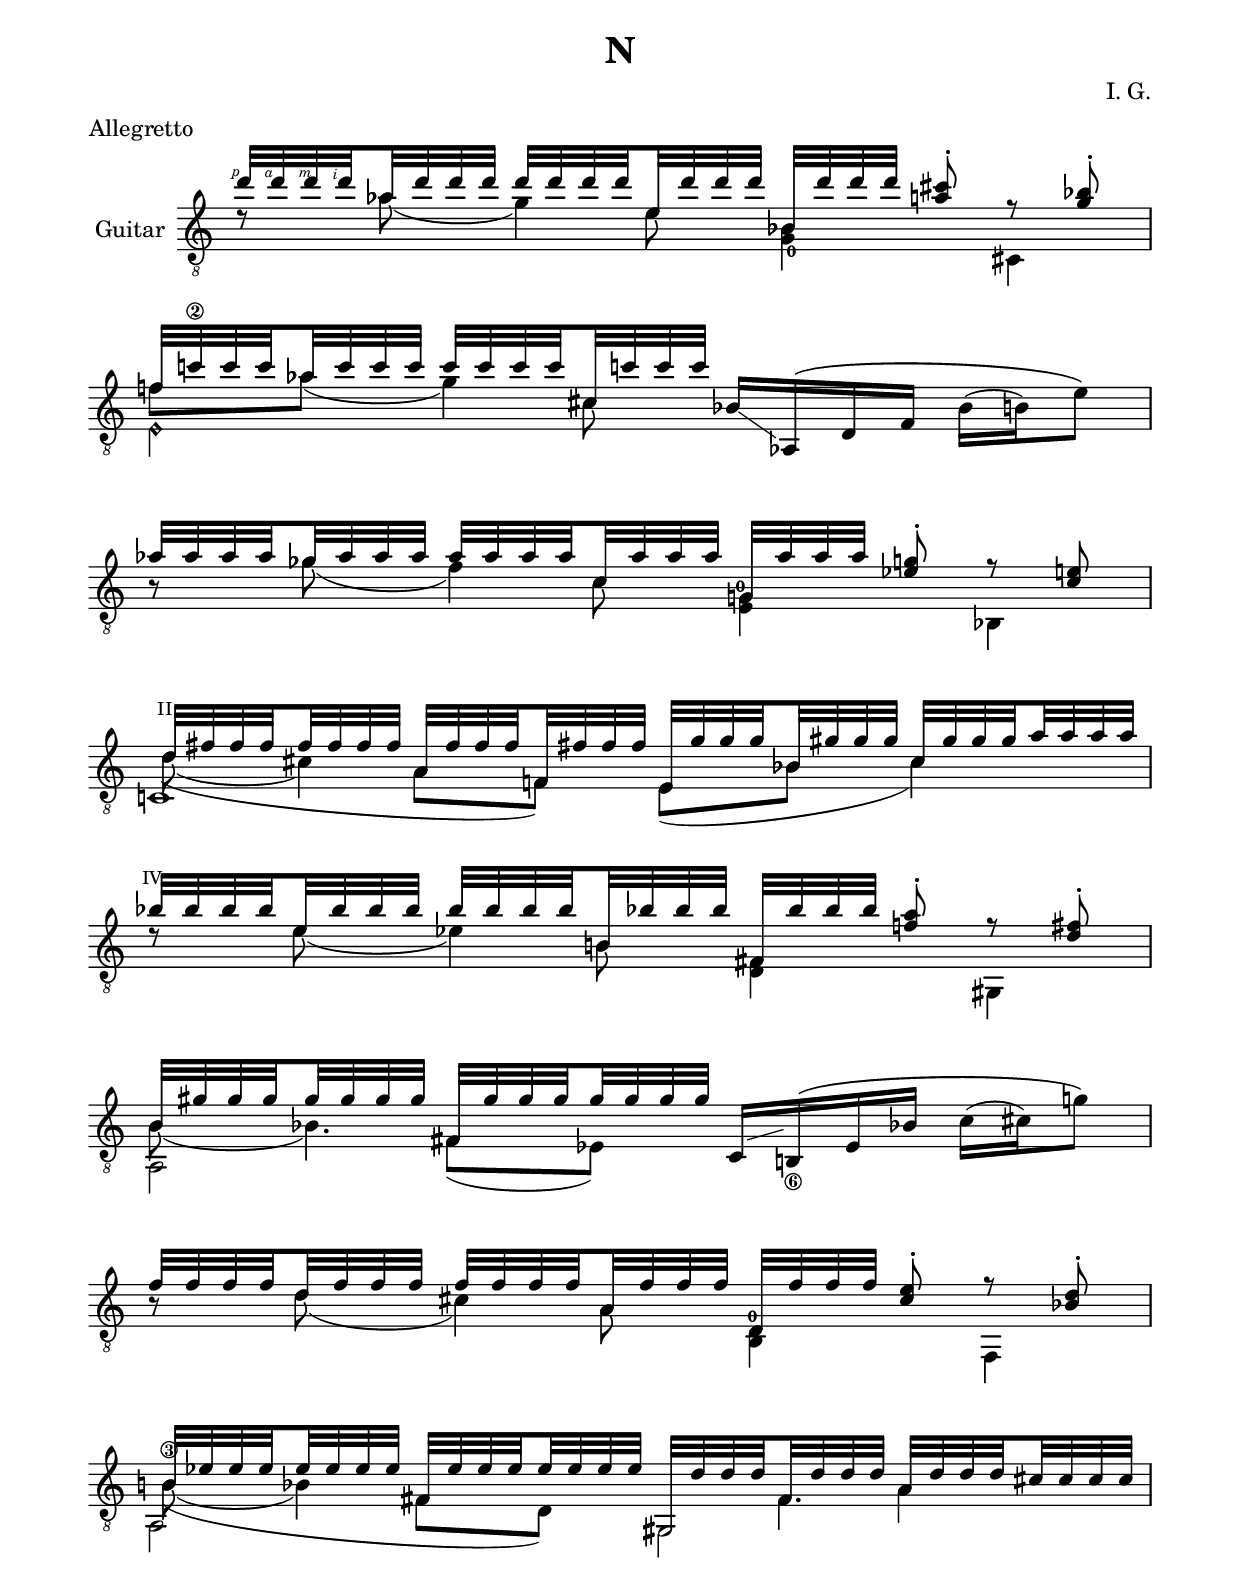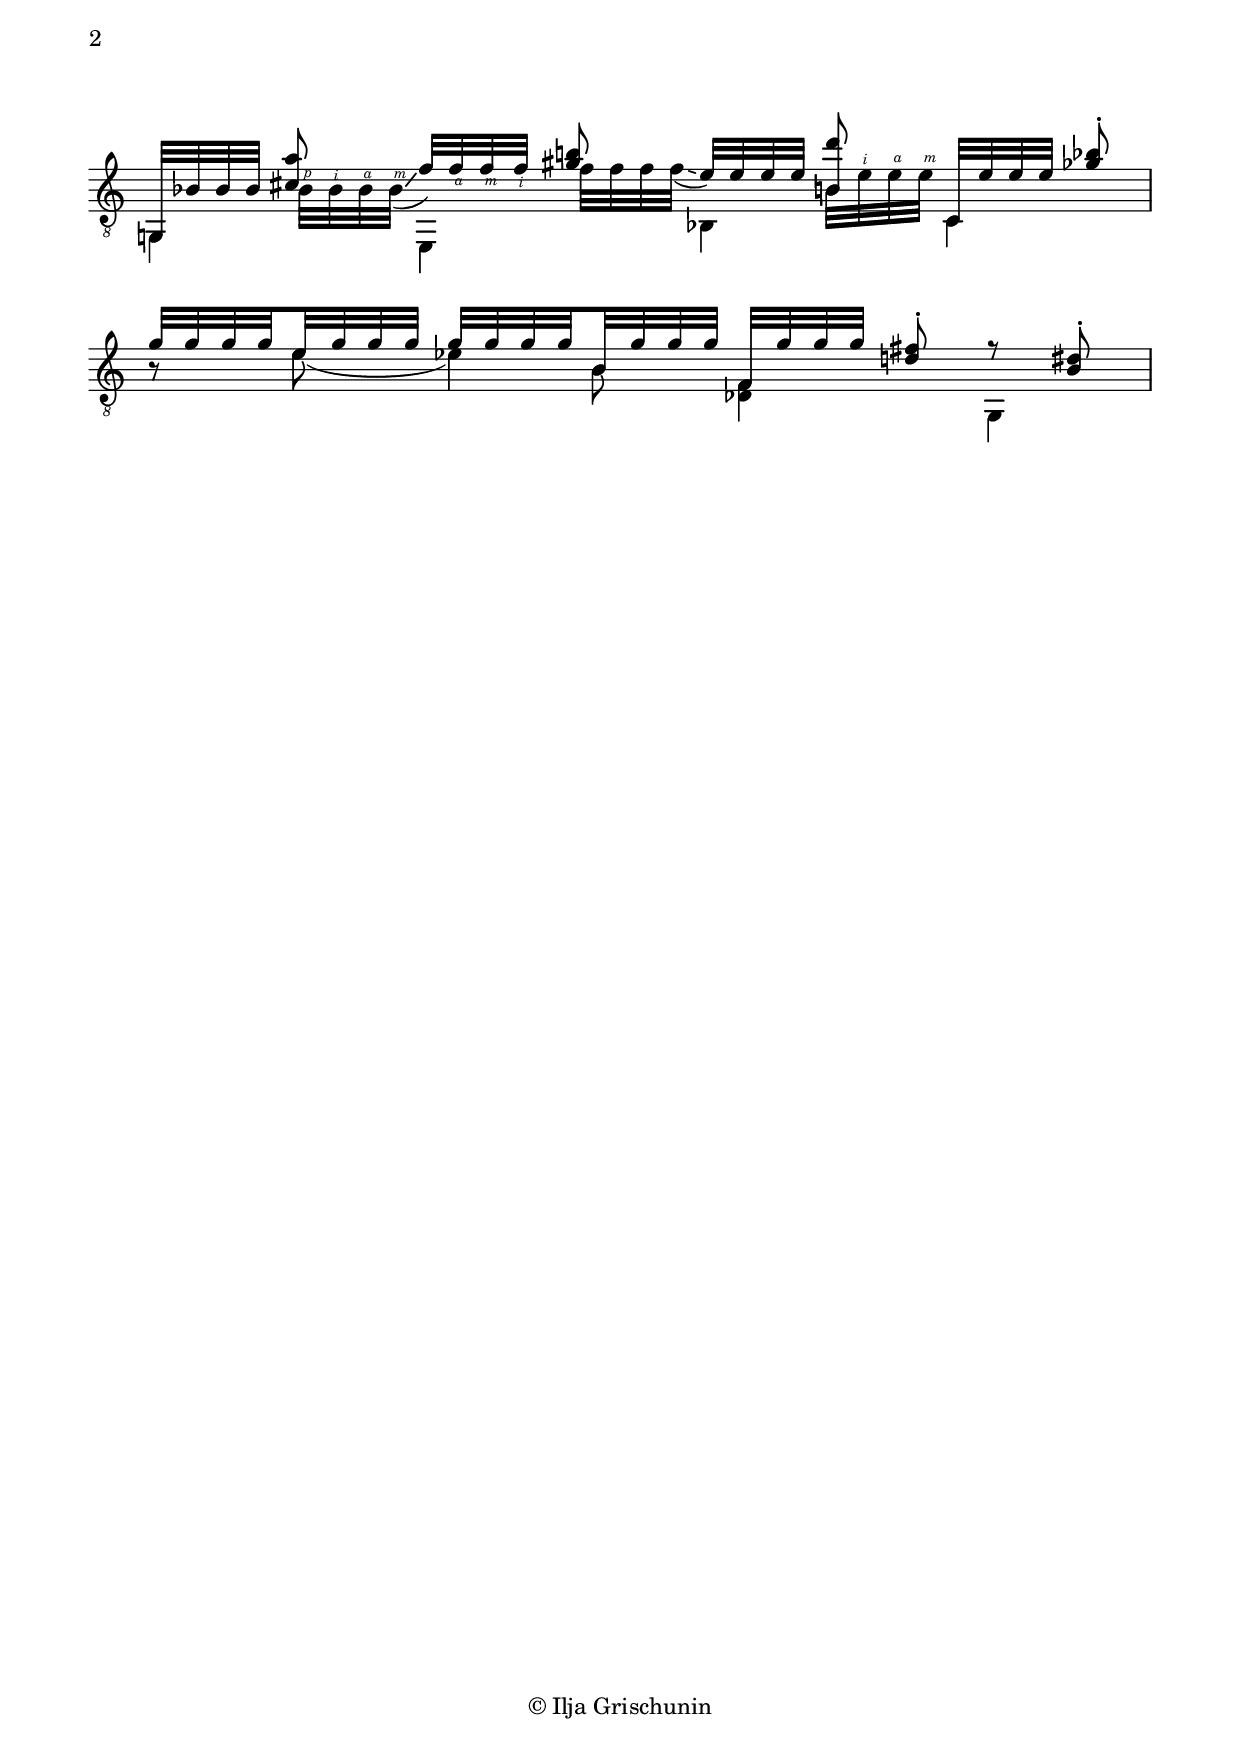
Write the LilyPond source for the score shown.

\version "2.19.15"

\language "deutsch"

\header {
  title = "N"
  meter = "Allegretto"
  composer = "I. G."
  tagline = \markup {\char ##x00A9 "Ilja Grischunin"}
}

\paper {
  #(set-paper-size "a4")
  top-markup-spacing.basic-distance = 5
  markup-system-spacing.basic-distance = 15
  top-system-spacing.basic-distance = 20
  system-system-spacing.basic-distance = 20
  score-system-spacing.basic-distance = 20
  last-bottom-spacing.basic-distance = 25

  %two-sided = ##t
  %inner-margin = 25
  %outer-margin = 15
  left-margin = 15
  right-margin = 15
}

\layout {
  \context {
    \Voice
    \override Glissando.thickness = #1.5
    \override Glissando.gap = #0.1
  }
  \context {
    \Score
    \remove "Bar_number_engraver"
  }
}
%%%%%%%%%%%%%%%%%%%%%%%%%%%%%%%%%%%%%%
#(define RH rightHandFinger)

xLV = #(define-music-function (parser location further) (number?) #{
  \once \override LaissezVibrerTie.X-extent = #'(0 . 0)
  \once \override LaissezVibrerTie.details.note-head-gap = #(/
                                                             further -2)
  \once \override LaissezVibrerTie.extra-offset = #(cons (/
                                                          further 2) 0)
         #})

stringNumberSpanner =
#(define-music-function (parser location StringNumber) (string?)
   #{
     \override TextSpanner.font-size = #-5
     \override TextSpanner.dash-fraction = #0.3
     \override TextSpanner.dash-period = #1.5
     \override TextSpanner.bound-details.right.arrow = ##t
     \override TextSpanner.arrow-width = #0.2
     \override TextSpanner.arrow-length = #0.7
     \override TextSpanner.bound-details.left.stencil-align-dir-y = #CENTER
     \override TextSpanner.bound-details.left.text = \markup { \circle \number #StringNumber }
   #})

stringNumSpan =
#(define-music-function (parser location StringNumber) (string?)
   #{
     \override TextSpanner.font-size = #-5
     \override TextSpanner.dash-fraction = #0.3
     \override TextSpanner.dash-period = #1.5
     %\override TextSpanner.bound-details.right.arrow = ##t
     %\override TextSpanner.arrow-width = #0.2
     %\override TextSpanner.arrow-length = #0.7
     \override TextSpanner.bound-details.left.stencil-align-dir-y = #CENTER
     \override TextSpanner.bound-details.left.text = \markup { \circle \number #StringNumber }
   #})

%%%%%%%%%%%%%%%%%%%%%%%%%%%%%%%%%%%%%%

global = {
  %\key d \major
  \time 4/4
  \override Staff.TimeSignature.stencil = ##f
}

ossia = \relative {
  \set Staff.fontSize = #-3
  \override Staff.StaffSymbol.staff-space = #(magstep -3)
  \override Staff.StaffSymbol.thickness = #(magstep -3)
  \global
  d''2~ d8 cis-. r b-. c!2 r
  \break
  as~ as8 g-. r e fis2 r
  \break
  b~ b8 a-. r fis-. as2 r
  \break
  f~ f8 e-. r d es2 d'4.( cis8)
  \break
  b4 f' e4. b'8 g2~ g8 fis-. r es-.
}

classicalGuitar = \relative {
  \global
  <<
    {
      \set subdivideBeams = ##t
      \set baseMoment = #(ly:make-moment 1/8)
      \set beatStructure = #'(2 2 2 2)
      \override StrokeFinger.extra-offset = #'(-2.3 . 0.8)
      d''32\RH #1 d\RH #4 d\RH #3 d\RH #2 as d d d d d d d e, d' d d
      b, d' d d <a cis>8-.\noBeam r <g b>-.
    }
    \\
    {
      d8\rest as'( g4)
      \once\override Fingering.extra-offset = #'(0.3 . 1)
      <g,_0 b>4 cis,
    }
    \\
    {
      \voiceTwo
      s4. e'8 s2
    }
  >>
  <<
    {
      f!32 c'!\2 c c as c c c c c c c cis, c'! c c
    }
    \\
    {
      f,8 as( g4)
    }
    \\
    {
      \voiceTwo
      s4. cis,8
    }
    \\
    {
      \voiceTwo
      e,4\harmonic s
    }
  >>
  b'16-\markup {
    \postscript #"1.2 2.2 moveto 3.6 -2.5 rlineto stroke"
  } as,\( d f b( h) e8\)
  <<
    {
      \set subdivideBeams = ##t
      \set baseMoment = #(ly:make-moment 1/8)
      \set beatStructure = #'(2 2 2 2)
      as32 as as as ges as as as as as as as c, as' as as
      g, as' as as <es g>8-.\noBeam r <c e>
    }
    \\
    {
      h8\rest ges'( f4)
      \once\override Fingering.extra-offset = #'(-0.5 . -3)
      <e, g!-0>4 b
    }
    \\
    {
      \voiceTwo
      s4. c'8 s2
    }
  >>
  <<
    {
      \override TextScript.font-size = -2
      \once\override TextScript.extra-offset = #'(-0.5 . -1.5)
      d32^"II" fis fis fis fis fis fis fis
      a, fis' fis fis f,! fis'! fis fis
      e, g' g g b, gis' gis gis cis, gis' gis gis a a a a
    }
    \\
    {
      d,8( cis4) s8
    }
    \\
    {
      \voiceTwo
      \hideNotes
      \shape #'((0.8 . 0.3) (0 . 0) (0 . 0) (0 . 0)) Slur
      d4(\unHideNotes a8 f) e( b' cis4)
    }
    \\
    {
      \voiceTwo
      c,!1
    }
  >>
  <<
    {
      \once\override TextScript.extra-offset = #'(-0.7 . -1.5)
      b''32^"IV" b b b e, b' b b b b b b h,! b'! b b
      fis, b' b b <f! a>8-.\noBeam r <d fis>-.
    }
    \\
    {
      d8\rest e( es4) <d, fis> gis,
    }
    \\
    {
      \voiceTwo
      s4. h'8 s2
    }
  >>
  <<
    {
      h32 gis' gis gis gis gis gis gis fis, gis' gis gis gis gis gis gis
    }
    \\
    {
      h,8( b4.)
    }
    \\
    {
      \voiceTwo
      s4 fis8( es)
    }
    \\
    {
      \voiceTwo
      a,2
    }
  >>
  c16-\markup {
    \postscript #"1.7 1.2 moveto 3.5 1 rlineto stroke"
  } h!_\6\( es b'! c( cis) g'8\)
  \break
  <<
    {
      \set subdivideBeams = ##t
      \set baseMoment = #(ly:make-moment 1/8)
      \set beatStructure = #'(2 2 2 2)
      f32 f f f d f f f f f f f a, f' f f
      d, f' f f <cis e>8-.\noBeam r <b d>-.
    }
    \\
    {
      h8\rest d( cis4)
      \once\override Fingering.extra-offset = #'(-0.3 . -4.2)
      <h, d-0> f
    }
    \\
    {
      \voiceTwo
      s4. a'8 s2
    }
  >>
  \mergeDifferentlyHeadedOn
  \mergeDifferentlyDottedOn
  <<
    {
      h32 es es es es es es es fis, es' es es es es es es
      gis,, d'' d d fis, d' d d a d d d cis cis cis cis
    }
    \\
    {
      h!8\3( b4) s8 s4 a
    }
    \\
    {
      \voiceTwo
      \hideNotes
      \shape #'((1 . 0.8) (0 . 0) (0 . 0) (0 . 0)) Slur
      h4(\unHideNotes fis8 d) s8 fis4.
    }
    \\
    {
      \voiceTwo
      a,2 gis
    }
  >>
  <<
    {
      s8 <cis' a'> s <gis' h!> s <h,! d'>
    }
    \\
    {
      \voiceOne
      g,32[ b' b b]
      \voiceTwo
      \override StrokeFinger.extra-offset = #'(-1.3 . 1.5)
      b\RH #1 b\RH #2 b\RH #4 b\RH #3 (\glissando
      \voiceOne
      \override StrokeFinger.extra-offset = #'(-1.3 . -1.2)
      f')[ f\RH #4 f\RH #3 f\RH #2 ]
      \voiceTwo
      f f f f(\glissando
      \voiceOne
      e)[ e e e]
      \voiceTwo
      \override StrokeFinger.extra-offset = #'(-1.3 . 1.5)
      h e\RH #2 e\RH #4 e\RH #3
    }
    \\
    {
      \voiceTwo
      g,,!4 e b'
    }
  >>
  <<
    {
      c32 e' e e <ges b>8-.\noBeam
    }
    \\
    {
      c,,4
    }
  >>
  <<
    {
      g''32 g g g e g g g g g g g h, g' g g
      f, g' g g <d! fis>8-.\noBeam r <h dis>-.
    }
    \\
    {
      h8\rest e( es4) <des, f> g,
    }
    \\
    {
      \voiceTwo
      s4. h'8 s2
    }
  >>
}

%%%%%%%%%%%%%%%%%%%%%%%%%%%%%%%%%%%%%%
\score {
  \new StaffGroup<<

    %\new Staff \ossia

    \new Staff \with {
      instrumentName = "Guitar"
    }
    {
      \clef "treble_8" \classicalGuitar
    }

  >>
}
